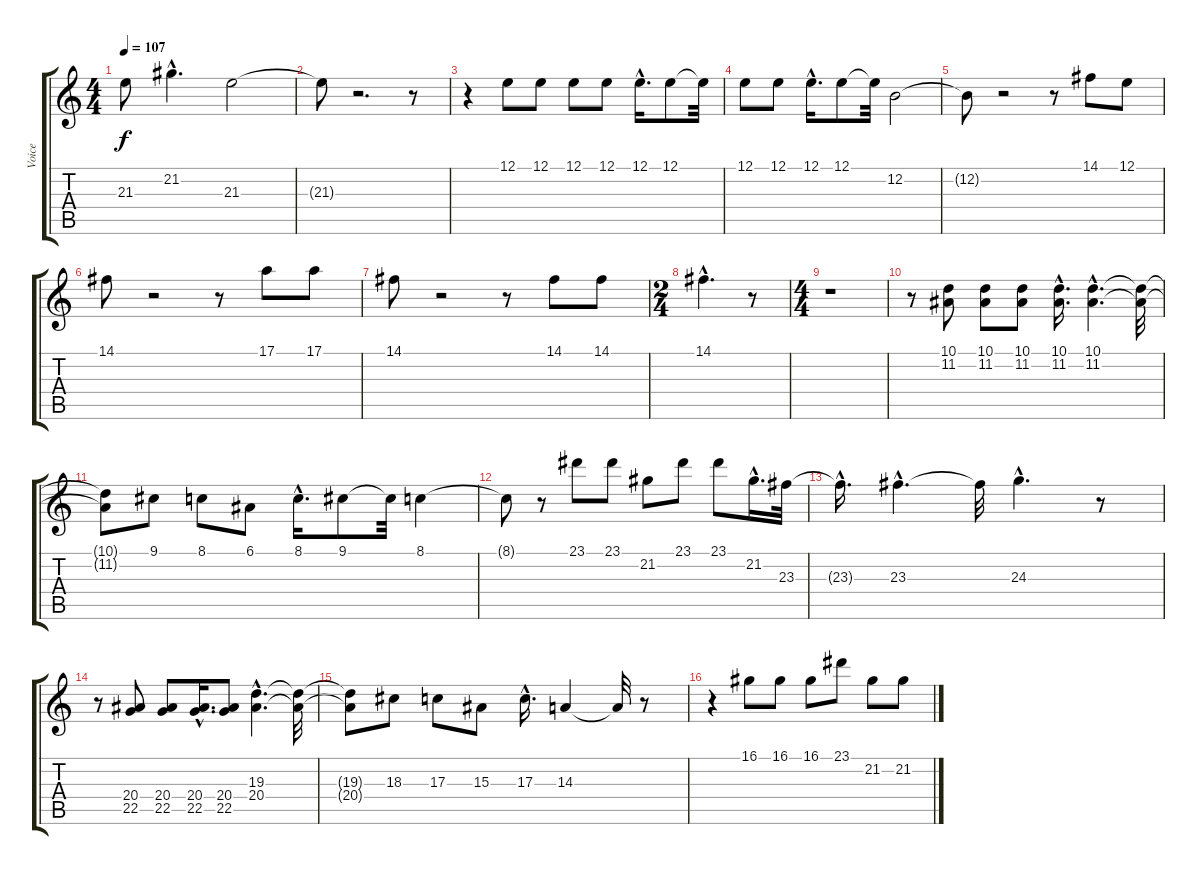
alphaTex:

\track ("Voice" "Voice") {instrument trumpet}
\staff {score tabs}
\tuning (E4 B3 G3 D3 A2 E2) {hide}
\ts (4 4)
\tempo 107
\clef g2
\ks c
21.3{t}.8{dy f} 21.2{hac}.4{d} 21.3.2 |
21.3{t}.8 r.2{d} r.8 |
r.4 12.1.8 12.1.8 12.1.8 12.1.8 12.1{hac}.16{d} 12.1.8 12.1{t}.32 |
12.1.8 12.1.8 12.1{hac}.16{d} 12.1.8 12.1{t}.32 12.2.2 |
12.2{t}.8 r.2 r.8 14.1.8 12.1.8 |
14.1.8 r.2 r.8 17.1.8 17.1.8 |
14.1.8 r.2 r.8 14.1.8 14.1.8 |
\ts (2 4)
14.1{hac}.4{d} r.8 |
\ts (4 4)
r.1 |
r.8 (10.1 11.2).8 (10.1 11.2).8 (10.1 11.2).8 (10.1{hac} 11.2{hac}).16{d} (10.1{hac} 11.2{hac}).4{d} (10.1{t} 11.2{t}).32 |
(10.1{t} 11.2{t}).8 9.1.8 8.1.8 6.1.8 8.1{hac}.16{d} 9.1.8 9.1{t}.32 8.1.4 |
8.1{t}.8 r.8 23.1.8 23.1.8 21.2.8 23.1.8 23.1.8 21.2{hac}.16{d} 23.3.32 |
23.3{hac t}.16{d} 23.3{hac}.4{d} 23.3{t}.32 24.3{hac}.4{d} r.8 |
r.8 (20.4 22.5).8 (20.4 22.5).8 (20.4{hac} 22.5{hac}).16{d} (20.4 22.5).8 (19.3{hac} 20.4{hac}).4{d} (19.3{t} 20.4{t}).32 |
(19.3{t} 20.4{t}).8 18.3.8 17.3.8 15.3.8 17.3{hac}.16{d} 14.3.4 14.3{t}.32 r.8 |
r.4 16.1.8 16.1.8 16.1.8 23.1.8 21.2.8 21.2.8
